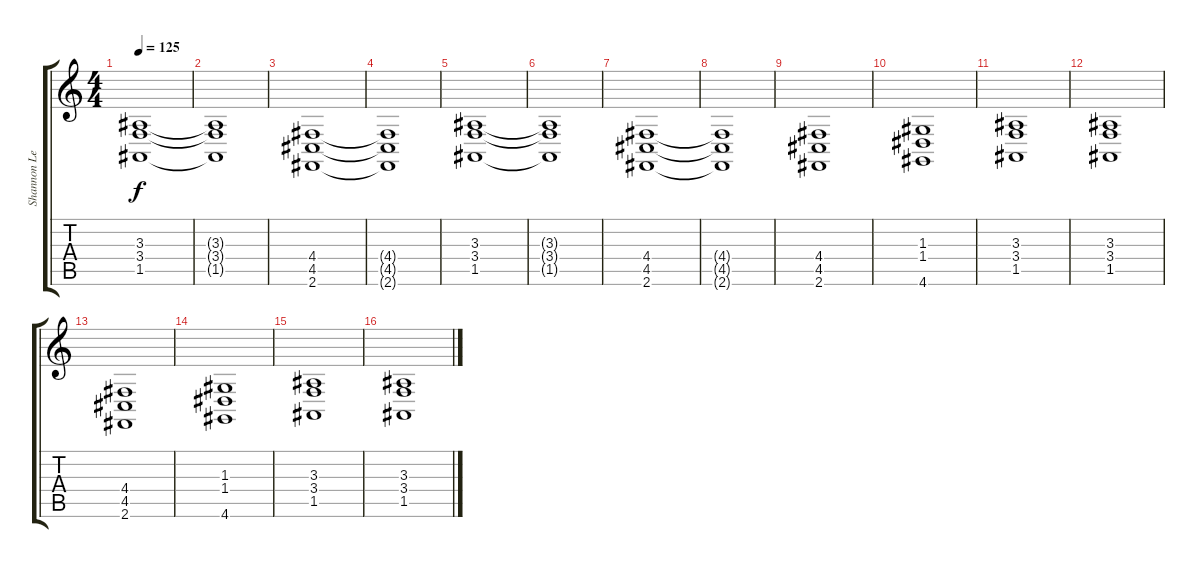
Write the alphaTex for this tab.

\track ("Shannon Leto" "Shannon Le") {instrument brightacousticpiano}
\staff {score tabs}
\tuning (E4 B3 G3 D3 A2 E2) {hide}
\ts (4 4)
\tempo 125
\clef g2
\ks c
(3.3 3.4 1.5).1{dy f} |
(3.3{t} 3.4{t} 1.5{t}).1 |
(4.4 4.5 2.6).1 |
(4.4{t} 4.5{t} 2.6{t}).1 |
(3.3 3.4 1.5).1 |
(3.3{t} 3.4{t} 1.5{t}).1 |
(4.4 4.5 2.6).1 |
(4.4{t} 4.5{t} 2.6{t}).1 |
(4.4 4.5 2.6).1 |
(1.3 1.4 4.6).1 |
(3.3 3.4 1.5).1 |
(3.3 3.4 1.5).1 |
(4.4 4.5 2.6).1 |
(1.3 1.4 4.6).1 |
(3.3 3.4 1.5).1 |
(3.3 3.4 1.5).1
